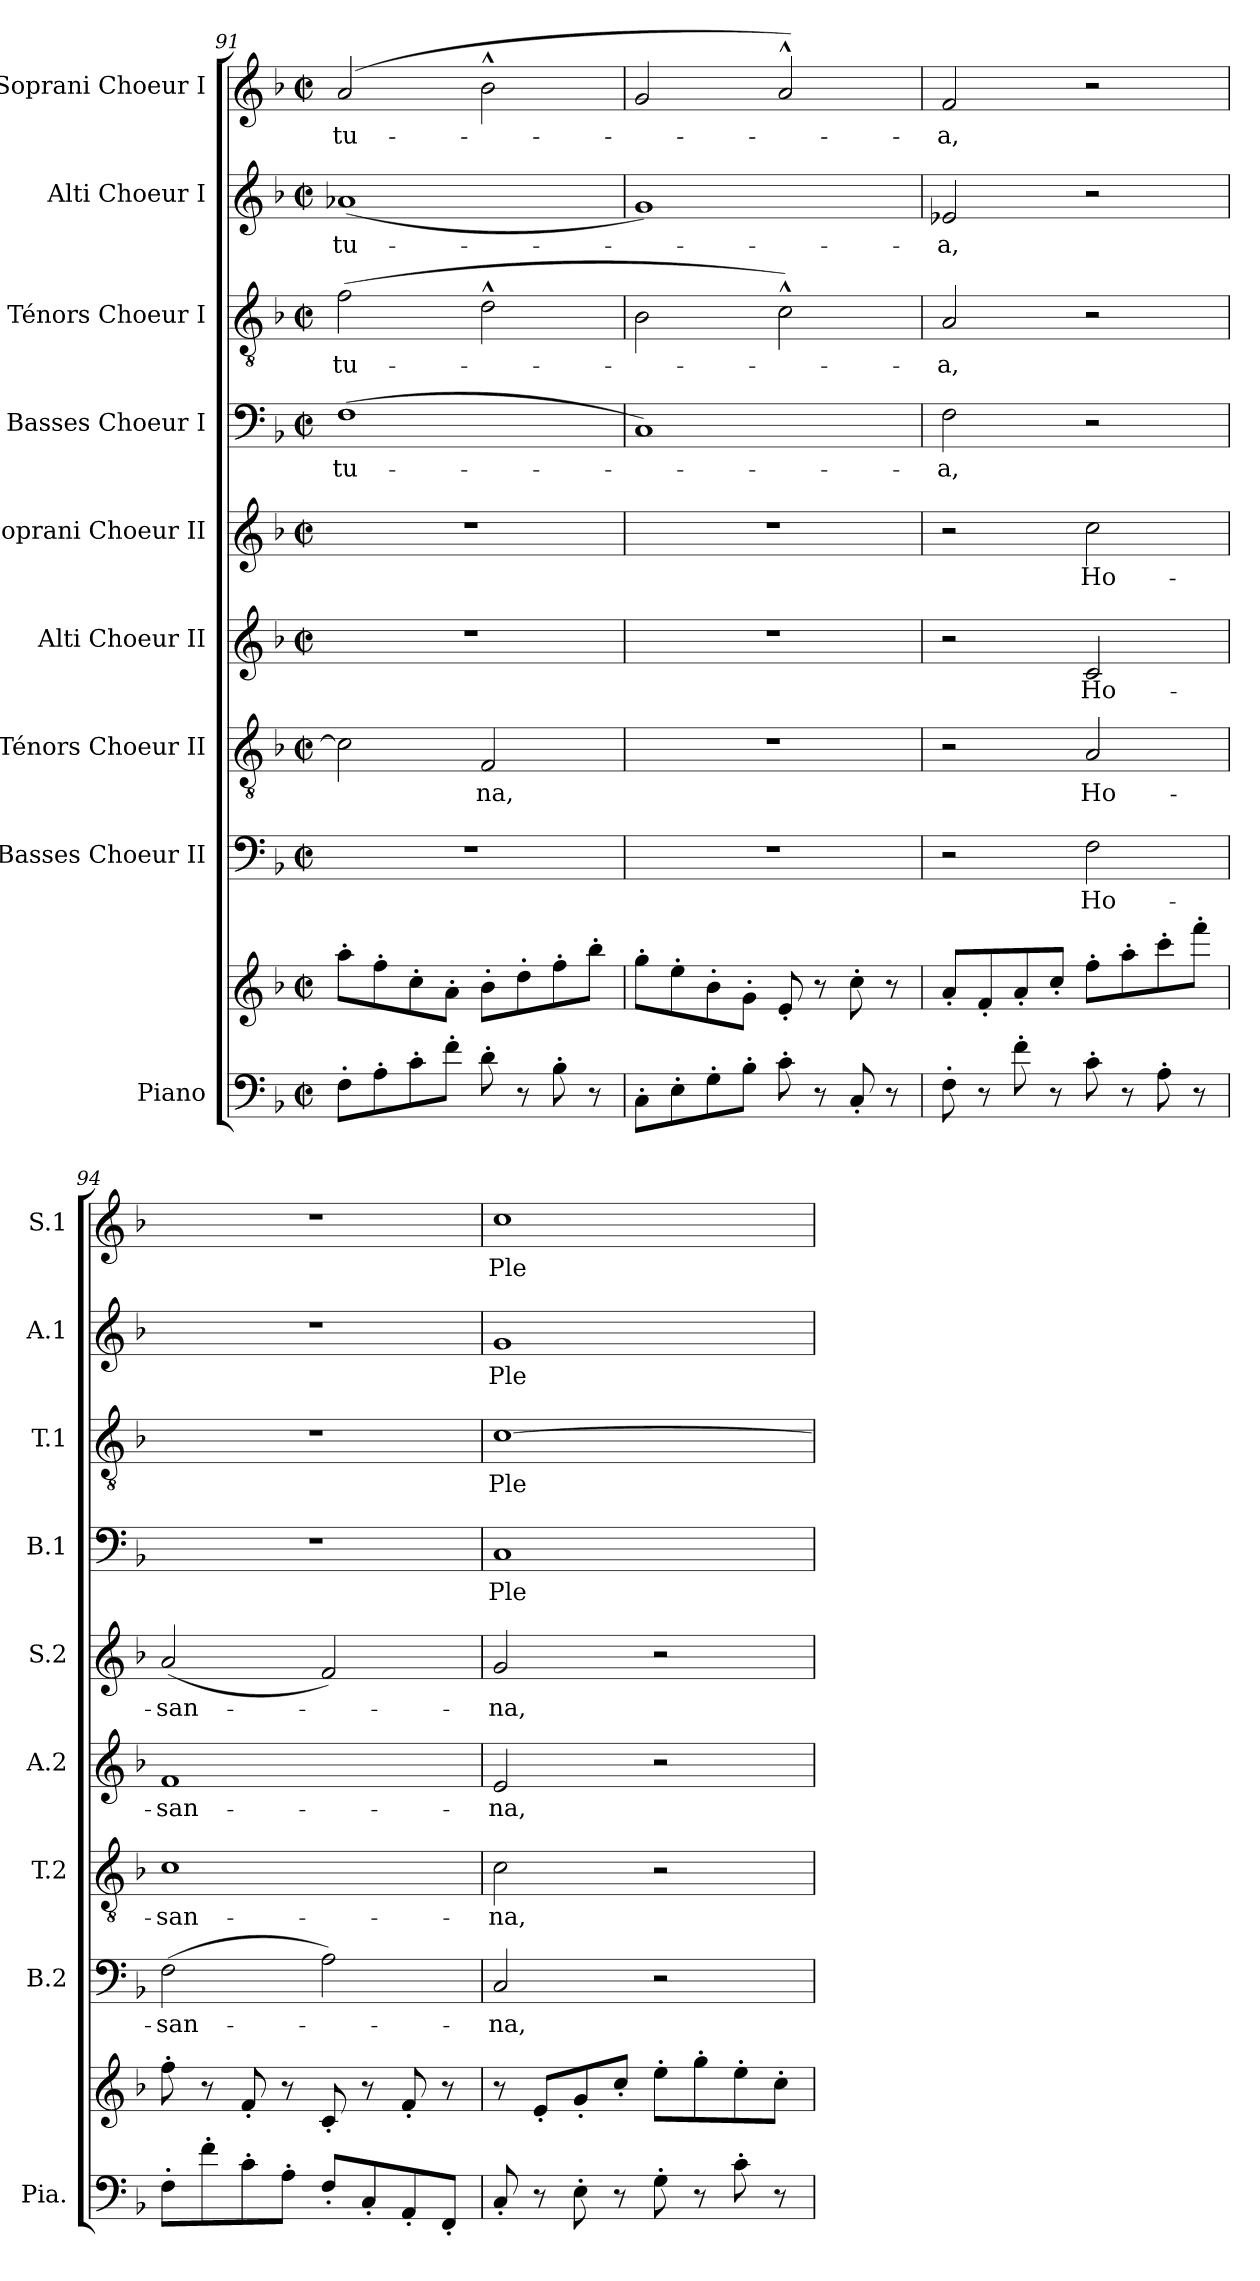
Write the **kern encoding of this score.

**kern	**kern	**kern	**text	**kern	**text	**kern	**text	**kern	**text	**kern	**text	**kern	**text	**kern	**text	**kern	**text
*part9	*part9	*part8	*part8	*part7	*part7	*part6	*part6	*part5	*part5	*part4	*part4	*part3	*part3	*part2	*part2	*part1	*part1
*staff10	*staff9	*staff8	*staff8	*staff7	*staff7	*staff6	*staff6	*staff5	*staff5	*staff4	*staff4	*staff3	*staff3	*staff2	*staff2	*staff1	*staff1
*I"Piano	*	*I"Basses Choeur II	*	*I"Ténors Choeur II	*	*I"Alti Choeur II	*	*I"Soprani Choeur II	*	*I"Basses Choeur I	*	*I"Ténors Choeur I	*	*I"Alti Choeur I	*	*I"Soprani Choeur I	*
*I'Pia.	*	*I'B.2	*	*I'T.2	*	*I'A.2	*	*I'S.2	*	*I'B.1	*	*I'T.1	*	*I'A.1	*	*I'S.1	*
*clefF4	*clefG2	*clefF4	*	*clefGv2	*	*clefG2	*	*clefG2	*	*clefF4	*	*clefGv2	*	*clefG2	*	*clefG2	*
*	*	*	*	*	*	*	*	*	*	*	*	*	*	*ITrd2c3	*	*	*
*k[b-]	*k[b-]	*k[b-]	*	*k[b-]	*	*k[b-]	*	*k[b-]	*	*k[b-]	*	*k[b-]	*	*k[f#c#]	*	*k[b-]	*
*M2/2	*M2/2	*M2/2	*	*M2/2	*	*M2/2	*	*M2/2	*	*M2/2	*	*M2/2	*	*M2/2	*	*M2/2	*
*met(c|)	*met(c|)	*met(c|)	*	*met(c|)	*	*met(c|)	*	*met(c|)	*	*met(c|)	*	*met(c|)	*	*met(c|)	*	*met(c|)	*
=91	=91	=91	=91	=91	=91	=91	=91	=91	=91	=91	=91	=91	=91	=91	=91	=91	=91
8F'\L	8aa'\L	1r	.	2c\]	.	1r	.	1r	.	(1F	tu-	(2f\	tu-	(>1fni	tu-	(2a/	tu-
8A'\	8ff'\	.	.	.	.	.	.	.	.	.	.	.	.	.	.	.	.
8c'\	8cc'\	.	.	.	.	.	.	.	.	.	.	.	.	.	.	.	.
8f'\J	8a'\J	.	.	.	.	.	.	.	.	.	.	.	.	.	.	.	.
8d'\	8b-'\L	.	.	2F/	-na,	.	.	.	.	.	.	2d^^\	.	.	.	2b-^^\	.
8r	8dd'\	.	.	.	.	.	.	.	.	.	.	.	.	.	.	.	.
8B-'\	8ff'\	.	.	.	.	.	.	.	.	.	.	.	.	.	.	.	.
8r	8bb-'\J	.	.	.	.	.	.	.	.	.	.	.	.	.	.	.	.
!!LO:PB:g=z
=92	=92	=92	=92	=92	=92	=92	=92	=92	=92	=92	=92	=92	=92	=92	=92	=92	=92
8C'\L	8gg'\L	1r	.	1r	.	1r	.	1r	.	1C)	.	2B-\	.	1ei)	.	2g/	.
8E'\	8ee'\	.	.	.	.	.	.	.	.	.	.	.	.	.	.	.	.
8G'\	8b-'\	.	.	.	.	.	.	.	.	.	.	.	.	.	.	.	.
8B-'\J	8g'\J	.	.	.	.	.	.	.	.	.	.	.	.	.	.	.	.
8c'\	8e'/	.	.	.	.	.	.	.	.	.	.	2c^^\)	.	.	.	2a^^/)	.
8r	8r	.	.	.	.	.	.	.	.	.	.	.	.	.	.	.	.
8C'/	8cc'\	.	.	.	.	.	.	.	.	.	.	.	.	.	.	.	.
8r	8r	.	.	.	.	.	.	.	.	.	.	.	.	.	.	.	.
=93	=93	=93	=93	=93	=93	=93	=93	=93	=93	=93	=93	=93	=93	=93	=93	=93	=93
*	*	*^	*	*^	*	*^	*	*	*	*	*	*	*	*	*	*	*
8F'\	8a'/L	2r	2ryy	.	2r	2ryy	.	2r	2ryy	.	2r	.	2F\	-a,	2A/	-a,	2cni/	-a,	2f/	-a,
8r	8f'/	.	.	.	.	.	.	.	.	.	.	.	.	.	.	.	.	.	.	.
8f'\	8a'/	.	.	.	.	.	.	.	.	.	.	.	.	.	.	.	.	.	.	.
8r	8cc'/J	.	.	.	.	.	.	.	.	.	.	.	.	.	.	.	.	.	.	.
8c'\	8ff'\L	2F\	2ryy	Ho-	2A/	2ryy	Ho-	2ci/	2ryy	Ho-	2cc\	Ho-	2r	.	2r	.	2r	.	2r	.
8r	8aa'\	.	.	.	.	.	.	.	.	.	.	.	.	.	.	.	.	.	.	.
8A'\	8ccc'\	.	.	.	.	.	.	.	.	.	.	.	.	.	.	.	.	.	.	.
8r	8fff'\J	.	.	.	.	.	.	.	.	.	.	.	.	.	.	.	.	.	.	.
*	*	*v	*v	*	*	*	*	*v	*v	*	*	*	*	*	*	*	*	*	*	*
*	*	*	*	*v	*v	*	*	*	*	*	*	*	*	*	*	*	*	*
=94	=94	=94	=94	=94	=94	=94	=94	=94	=94	=94	=94	=94	=94	=94	=94	=94	=94
8F'\L	8ff'\	(2F\	-san-	1c	-san-	1fi	-san-	(2a/	-san-	1r	.	1r	.	1r	.	1r	.
8f'\	8r	.	.	.	.	.	.	.	.	.	.	.	.	.	.	.	.
8c'\	8f'/	.	.	.	.	.	.	.	.	.	.	.	.	.	.	.	.
8A'\J	8r	.	.	.	.	.	.	.	.	.	.	.	.	.	.	.	.
8F'/L	8c'/	2A\)	.	.	.	.	.	2f/)	.	.	.	.	.	.	.	.	.
8C'/	8r	.	.	.	.	.	.	.	.	.	.	.	.	.	.	.	.
8AA'/	8f'/	.	.	.	.	.	.	.	.	.	.	.	.	.	.	.	.
8FF'/J	8r	.	.	.	.	.	.	.	.	.	.	.	.	.	.	.	.
=95	=95	=95	=95	=95	=95	=95	=95	=95	=95	=95	=95	=95	=95	=95	=95	=95	=95
8C'/	8r	2C/	-na,	2c\	-na,	2ei/	-na,	2g/	-na,	1C	Ple-	[1c	Ple-	1ei	Ple-	1cc	Ple-
8r	8e'/L	.	.	.	.	.	.	.	.	.	.	.	.	.	.	.	.
8E'\	8g'/	.	.	.	.	.	.	.	.	.	.	.	.	.	.	.	.
8r	8cc'/J	.	.	.	.	.	.	.	.	.	.	.	.	.	.	.	.
8G'\	8ee'\L	2r	.	2r	.	2r	.	2r	.	.	.	.	.	.	.	.	.
8r	8gg'\	.	.	.	.	.	.	.	.	.	.	.	.	.	.	.	.
8c'\	8ee'\	.	.	.	.	.	.	.	.	.	.	.	.	.	.	.	.
8r	8cc'\J	.	.	.	.	.	.	.	.	.	.	.	.	.	.	.	.
=	=	=	=	=	=	=	=	=	=	=	=	=	=	=	=	=	=
*-	*-	*-	*-	*-	*-	*-	*-	*-	*-	*-	*-	*-	*-	*-	*-	*-	*-
